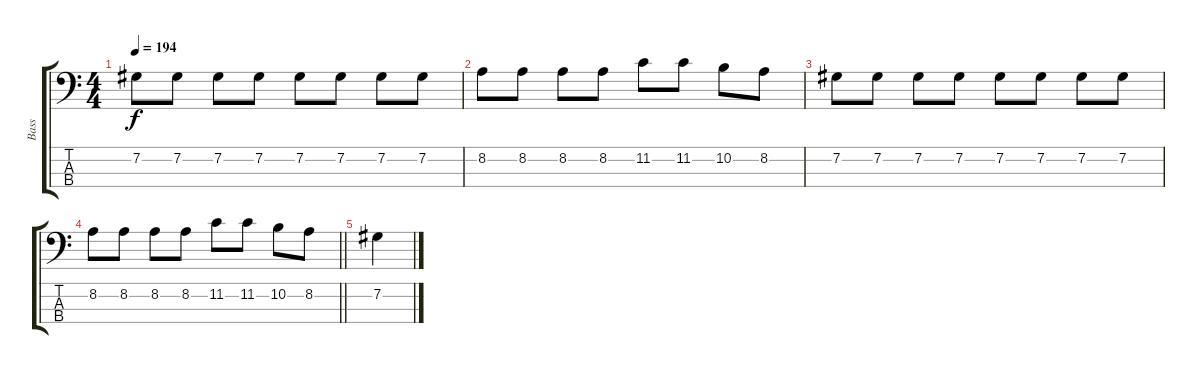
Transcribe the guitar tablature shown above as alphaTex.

\track ("Bass" "Bass") {instrument electricbasspick}
\staff {score tabs}
\tuning (Gb2 Db2 Ab1 Eb1) {hide}
\ts (4 4)
\tempo 194
\clef f4
\ks c
7.2.8{dy f} 7.2.8 7.2.8 7.2.8 7.2.8 7.2.8 7.2.8 7.2.8 |
8.2.8 8.2.8 8.2.8 8.2.8 11.2.8 11.2.8 10.2.8 8.2.8 |
7.2.8 7.2.8 7.2.8 7.2.8 7.2.8 7.2.8 7.2.8 7.2.8 |
\barLineRight lightlight
8.2.8 8.2.8 8.2.8 8.2.8 11.2.8 11.2.8 10.2.8 8.2.8 |
7.2.4
